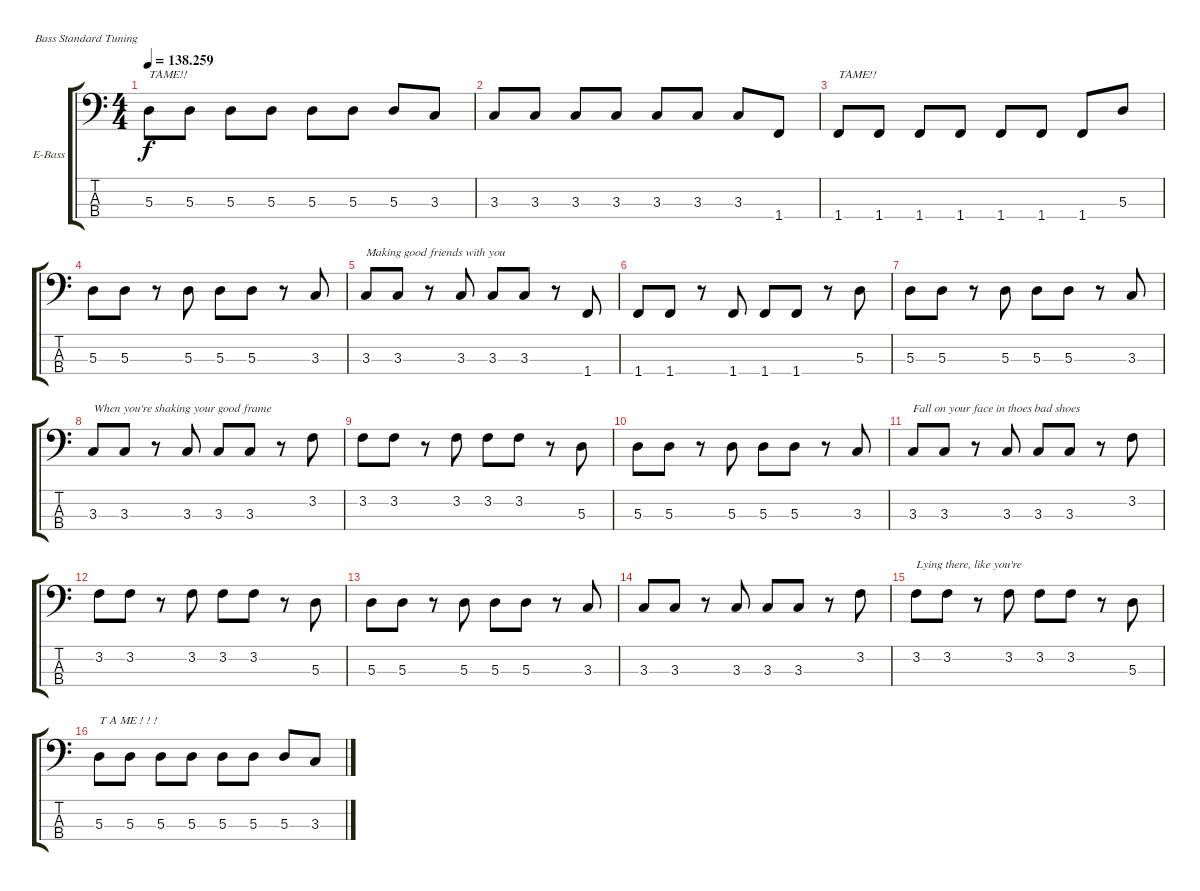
\bracketExtendMode groupsimilarinstruments
\firstSystemTrackNameOrientation horizontal
\otherSystemsTrackNameOrientation horizontal
\track ("Kim Deal (Bass)" "E-Bass") {instrument electricbasspick}
\staff {score tabs}
\tuning (G2 D2 A1 E1)
\ts (4 4)
\tempo
138.259
\accidentals auto
\clef f4
\ottava regular
\simile none
\ks c
5.3.8{txt "TAME!!" dy f} 5.3.8 5.3.8 5.3.8 5.3.8 5.3.8 5.3.8 3.3.8 |
3.3.8 3.3.8 3.3.8 3.3.8 3.3.8 3.3.8 3.3.8 1.4.8 |
1.4.8{txt "TAME!!"} 1.4.8 1.4.8 1.4.8 1.4.8 1.4.8 1.4.8 5.3.8 |
5.3.8 5.3.8 r.8 5.3.8 5.3.8 5.3.8 r.8 3.3.8 |
3.3.8{txt "Making good friends with you"} 3.3.8 r.8 3.3.8 3.3.8 3.3.8 r.8 1.4.8 |
1.4.8 1.4.8 r.8 1.4.8 1.4.8 1.4.8 r.8 5.3.8 |
5.3.8 5.3.8 r.8 5.3.8 5.3.8 5.3.8 r.8 3.3.8 |
3.3.8{txt "When you're shaking your good frame"} 3.3.8 r.8 3.3.8 3.3.8 3.3.8 r.8 3.2.8 |
3.2.8 3.2.8 r.8 3.2.8 3.2.8 3.2.8 r.8 5.3.8 |
5.3.8 5.3.8 r.8 5.3.8 5.3.8 5.3.8 r.8 3.3.8 |
3.3.8{txt "Fall on your face in thoes bad shoes"} 3.3.8 r.8 3.3.8 3.3.8 3.3.8 r.8 3.2.8 |
3.2.8 3.2.8 r.8 3.2.8 3.2.8 3.2.8 r.8 5.3.8 |
5.3.8 5.3.8 r.8 5.3.8 5.3.8 5.3.8 r.8 3.3.8 |
3.3.8 3.3.8 r.8 3.3.8 3.3.8 3.3.8 r.8 3.2.8 |
3.2.8{txt "Lying there, like you're"} 3.2.8 r.8 3.2.8 3.2.8 3.2.8 r.8 5.3.8 |
5.3.8{txt "T A ME ! ! !"} 5.3.8 5.3.8 5.3.8 5.3.8 5.3.8 5.3.8 3.3.8
